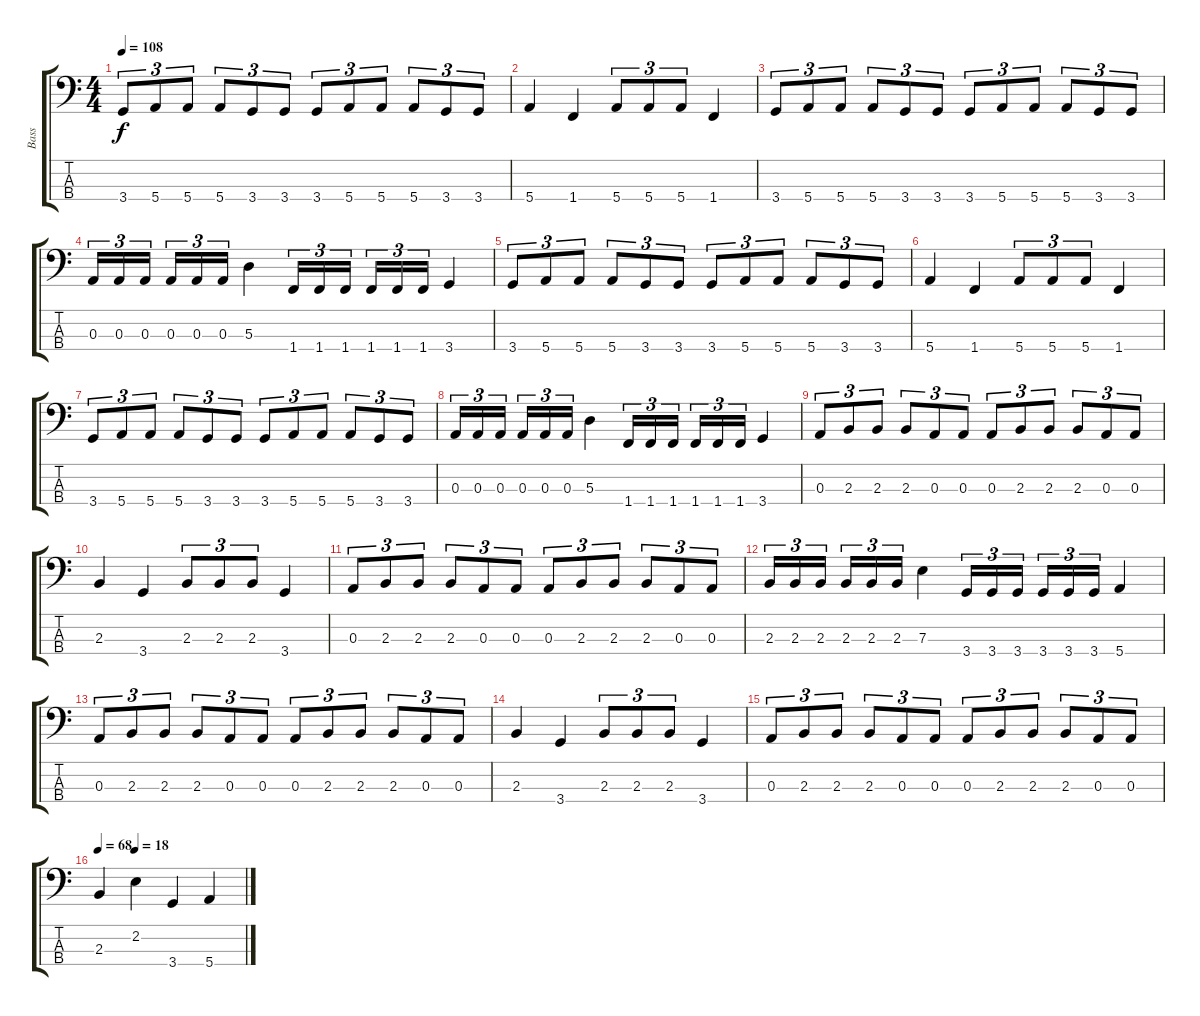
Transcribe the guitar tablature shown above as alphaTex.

\track ("Bass" "Bass") {instrument electricbassfinger}
\staff {score tabs}
\tuning (G2 D2 A1 E1) {hide}
\ts (4 4)
\tempo 108
\clef f4
\ks c
3.4.8{tu (3 2) dy f} 5.4.8{tu (3 2)} 5.4.8{tu (3 2)} 5.4.8{tu (3 2)} 3.4.8{tu (3 2)} 3.4.8{tu (3 2)} 3.4.8{tu (3 2)} 5.4.8{tu (3 2)} 5.4.8{tu (3 2)} 5.4.8{tu (3 2)} 3.4.8{tu (3 2)} 3.4.8{tu (3 2)} |
5.4.4 1.4.4 5.4.8{tu (3 2)} 5.4.8{tu (3 2)} 5.4.8{tu (3 2)} 1.4.4 |
3.4.8{tu (3 2)} 5.4.8{tu (3 2)} 5.4.8{tu (3 2)} 5.4.8{tu (3 2)} 3.4.8{tu (3 2)} 3.4.8{tu (3 2)} 3.4.8{tu (3 2)} 5.4.8{tu (3 2)} 5.4.8{tu (3 2)} 5.4.8{tu (3 2)} 3.4.8{tu (3 2)} 3.4.8{tu (3 2)} |
0.3.16{tu (3 2)} 0.3.16{tu (3 2)} 0.3.16{tu (3 2) beam splitsecondary} 0.3.16{tu (3 2)} 0.3.16{tu (3 2)} 0.3.16{tu (3 2)} 5.3.4 1.4.16{tu (3 2)} 1.4.16{tu (3 2)} 1.4.16{tu (3 2) beam splitsecondary} 1.4.16{tu (3 2)} 1.4.16{tu (3 2)} 1.4.16{tu (3 2)} 3.4.4 |
3.4.8{tu (3 2)} 5.4.8{tu (3 2)} 5.4.8{tu (3 2)} 5.4.8{tu (3 2)} 3.4.8{tu (3 2)} 3.4.8{tu (3 2)} 3.4.8{tu (3 2)} 5.4.8{tu (3 2)} 5.4.8{tu (3 2)} 5.4.8{tu (3 2)} 3.4.8{tu (3 2)} 3.4.8{tu (3 2)} |
5.4.4 1.4.4 5.4.8{tu (3 2)} 5.4.8{tu (3 2)} 5.4.8{tu (3 2)} 1.4.4 |
3.4.8{tu (3 2)} 5.4.8{tu (3 2)} 5.4.8{tu (3 2)} 5.4.8{tu (3 2)} 3.4.8{tu (3 2)} 3.4.8{tu (3 2)} 3.4.8{tu (3 2)} 5.4.8{tu (3 2)} 5.4.8{tu (3 2)} 5.4.8{tu (3 2)} 3.4.8{tu (3 2)} 3.4.8{tu (3 2)} |
0.3.16{tu (3 2)} 0.3.16{tu (3 2)} 0.3.16{tu (3 2) beam splitsecondary} 0.3.16{tu (3 2)} 0.3.16{tu (3 2)} 0.3.16{tu (3 2)} 5.3.4 1.4.16{tu (3 2)} 1.4.16{tu (3 2)} 1.4.16{tu (3 2) beam splitsecondary} 1.4.16{tu (3 2)} 1.4.16{tu (3 2)} 1.4.16{tu (3 2)} 3.4.4 |
0.3.8{tu (3 2)} 2.3.8{tu (3 2)} 2.3.8{tu (3 2)} 2.3.8{tu (3 2)} 0.3.8{tu (3 2)} 0.3.8{tu (3 2)} 0.3.8{tu (3 2)} 2.3.8{tu (3 2)} 2.3.8{tu (3 2)} 2.3.8{tu (3 2)} 0.3.8{tu (3 2)} 0.3.8{tu (3 2)} |
2.3.4 3.4.4 2.3.8{tu (3 2)} 2.3.8{tu (3 2)} 2.3.8{tu (3 2)} 3.4.4 |
0.3.8{tu (3 2)} 2.3.8{tu (3 2)} 2.3.8{tu (3 2)} 2.3.8{tu (3 2)} 0.3.8{tu (3 2)} 0.3.8{tu (3 2)} 0.3.8{tu (3 2)} 2.3.8{tu (3 2)} 2.3.8{tu (3 2)} 2.3.8{tu (3 2)} 0.3.8{tu (3 2)} 0.3.8{tu (3 2)} |
2.3.16{tu (3 2)} 2.3.16{tu (3 2)} 2.3.16{tu (3 2) beam splitsecondary} 2.3.16{tu (3 2)} 2.3.16{tu (3 2)} 2.3.16{tu (3 2)} 7.3.4 3.4.16{tu (3 2)} 3.4.16{tu (3 2)} 3.4.16{tu (3 2) beam splitsecondary} 3.4.16{tu (3 2)} 3.4.16{tu (3 2)} 3.4.16{tu (3 2)} 5.4.4 |
0.3.8{tu (3 2)} 2.3.8{tu (3 2)} 2.3.8{tu (3 2)} 2.3.8{tu (3 2)} 0.3.8{tu (3 2)} 0.3.8{tu (3 2)} 0.3.8{tu (3 2)} 2.3.8{tu (3 2)} 2.3.8{tu (3 2)} 2.3.8{tu (3 2)} 0.3.8{tu (3 2)} 0.3.8{tu (3 2)} |
2.3.4 3.4.4 2.3.8{tu (3 2)} 2.3.8{tu (3 2)} 2.3.8{tu (3 2)} 3.4.4 |
0.3.8{tu (3 2)} 2.3.8{tu (3 2)} 2.3.8{tu (3 2)} 2.3.8{tu (3 2)} 0.3.8{tu (3 2)} 0.3.8{tu (3 2)} 0.3.8{tu (3 2)} 2.3.8{tu (3 2)} 2.3.8{tu (3 2)} 2.3.8{tu (3 2)} 0.3.8{tu (3 2)} 0.3.8{tu (3 2)} |
\tempo 68
\tempo (18 0.25)
2.3.4 2.2.4 3.4.4 5.4.4
